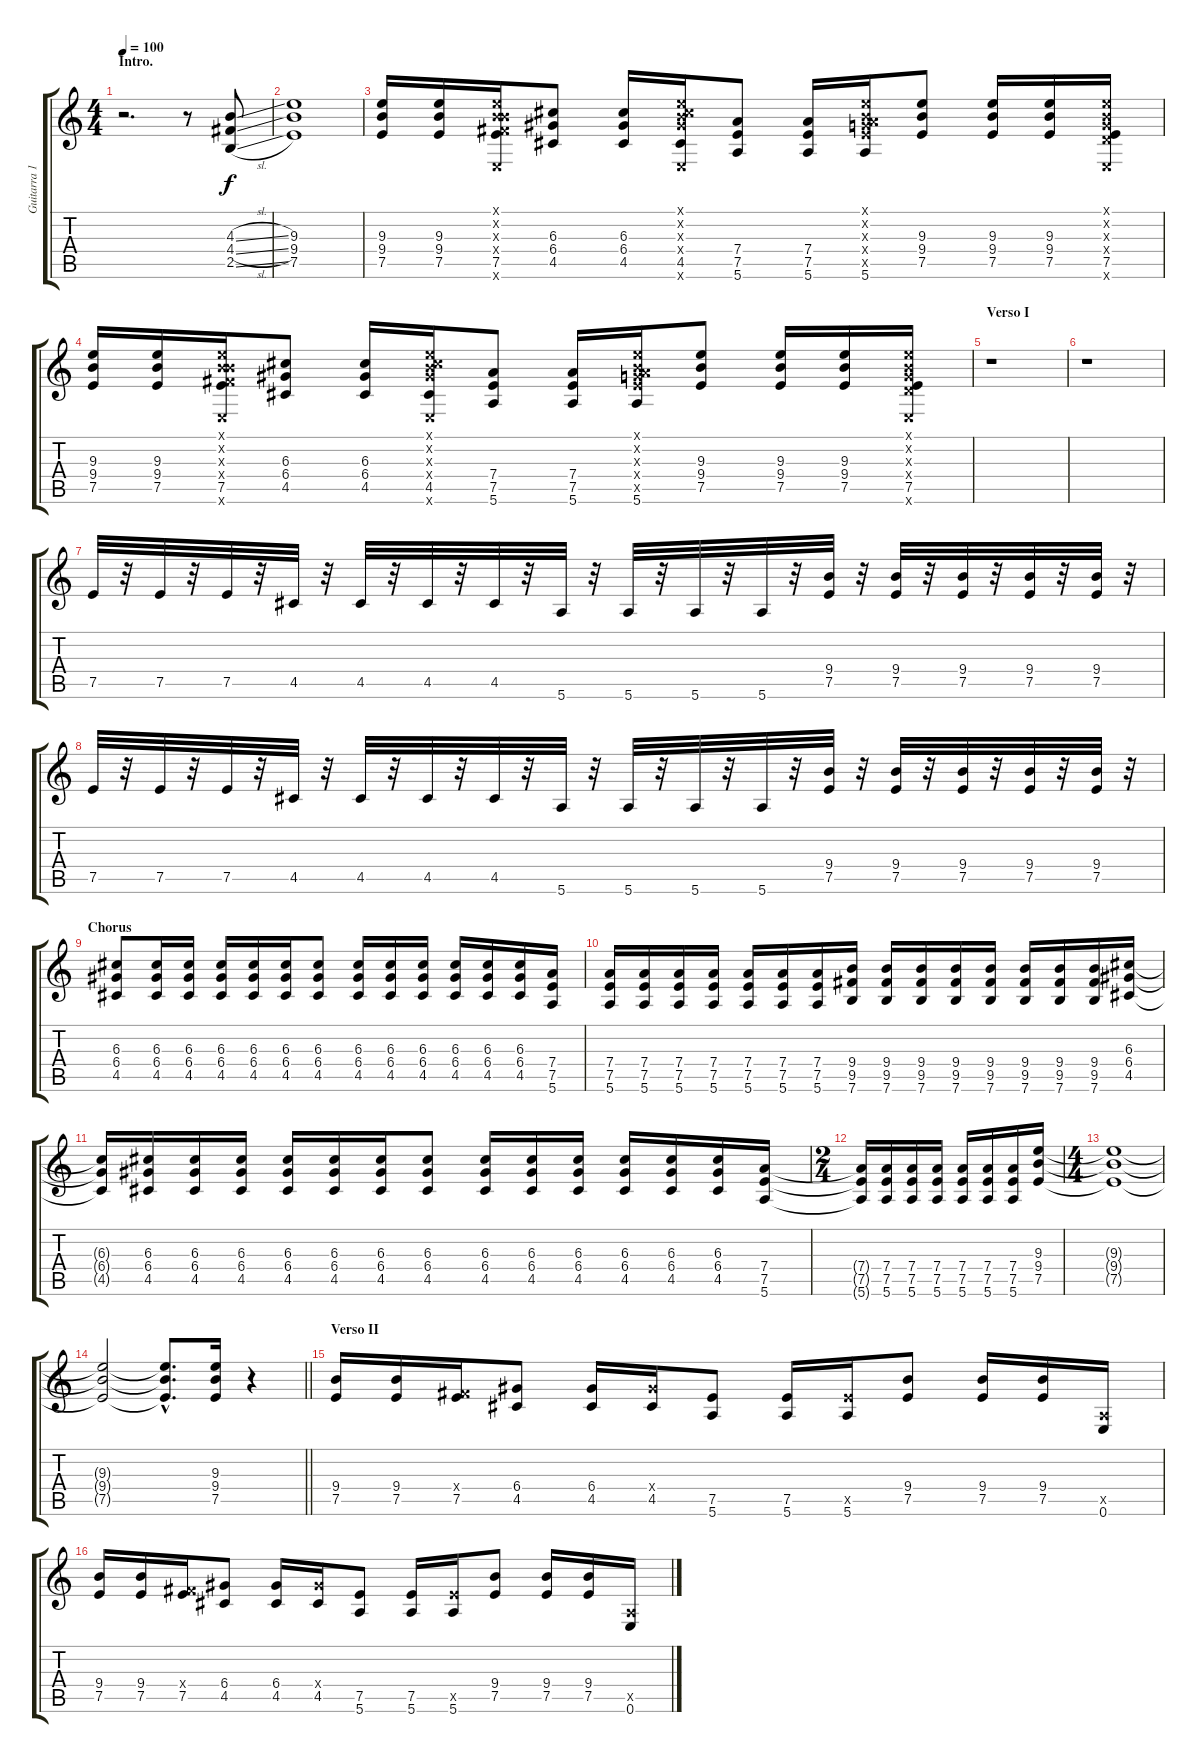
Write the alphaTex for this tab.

\track ("Guitarra 1 - Erik Ohlsson" "Guitarra 1") {instrument distortionguitar}
\staff {score tabs}
\tuning (E4 B3 G3 D3 A2 E2) {hide}
\ts (4 4)
\section ("" "Intro.")
\tempo 100
\clef g2
\ks c
r.2{d dy f instrument distortionguitar} r.8 (4.3{sl} 4.4{sl} 2.5{sl}).8 |
(9.3 9.4 7.5).1 |
(9.3 9.4 7.5).16 (9.3 9.4 7.5).16 (0.1{x} 0.2{x} 4.3{x} 4.4{x} 7.5 0.6{x}).16 (6.3 6.4 4.5).8 (6.3 6.4 4.5).16 (0.1{x} 0.2{x} 6.3{x} 6.4{x} 4.5 0.6{x}).16 (7.4 7.5 5.6).8 (7.4 7.5 5.6).16 (0.1{x} 0.2{x} 0.3{x} 7.4{x} 7.5{x} 5.6).16 (9.3 9.4 7.5).8 (9.3 9.4 7.5).16 (9.3 9.4 7.5).16 (0.1{x} 0.2{x} 0.3{x} 0.4{x} 7.5 0.6{x}).16 |
(9.3 9.4 7.5).16 (9.3 9.4 7.5).16 (0.1{x} 0.2{x} 4.3{x} 4.4{x} 7.5 0.6{x}).16 (6.3 6.4 4.5).8 (6.3 6.4 4.5).16 (0.1{x} 0.2{x} 6.3{x} 6.4{x} 4.5 0.6{x}).16 (7.4 7.5 5.6).8 (7.4 7.5 5.6).16 (0.1{x} 0.2{x} 0.3{x} 7.4{x} 7.5{x} 5.6).16 (9.3 9.4 7.5).8 (9.3 9.4 7.5).16 (9.3 9.4 7.5).16 (0.1{x} 0.2{x} 0.3{x} 0.4{x} 7.5 0.6{x}).16 |
\section ("" "Verso I")
r.1 |
r.1 |
7.5.32 r.32 7.5.32 r.32 7.5.32 r.32 4.5.32 r.32 4.5.32 r.32 4.5.32 r.32 4.5.32 r.32 5.6.32 r.32 5.6.32 r.32 5.6.32 r.32 5.6.32 r.32 (9.4 7.5).32 r.32 (9.4 7.5).32 r.32 (9.4 7.5).32 r.32 (9.4 7.5).32 r.32 (9.4 7.5).32 r.32 |
7.5.32 r.32 7.5.32 r.32 7.5.32 r.32 4.5.32 r.32 4.5.32 r.32 4.5.32 r.32 4.5.32 r.32 5.6.32 r.32 5.6.32 r.32 5.6.32 r.32 5.6.32 r.32 (9.4 7.5).32 r.32 (9.4 7.5).32 r.32 (9.4 7.5).32 r.32 (9.4 7.5).32 r.32 (9.4 7.5).32 r.32 |
\section ("" "Chorus")
(6.3 6.4 4.5).8 (6.3 6.4 4.5).16 (6.3 6.4 4.5).16 (6.3 6.4 4.5).16 (6.3 6.4 4.5).16 (6.3 6.4 4.5).16 (6.3 6.4 4.5).8 (6.3 6.4 4.5).16 (6.3 6.4 4.5).16 (6.3 6.4 4.5).16 (6.3 6.4 4.5).16 (6.3 6.4 4.5).16 (6.3 6.4 4.5).16 (7.4 7.5 5.6).16 |
(7.4 7.5 5.6).16 (7.4 7.5 5.6).16 (7.4 7.5 5.6).16 (7.4 7.5 5.6).16 (7.4 7.5 5.6).16 (7.4 7.5 5.6).16 (7.4 7.5 5.6).16 (9.4 9.5 7.6).16 (9.4 9.5 7.6).16 (9.4 9.5 7.6).16 (9.4 9.5 7.6).16 (9.4 9.5 7.6).16 (9.4 9.5 7.6).16 (9.4 9.5 7.6).16 (9.4 9.5 7.6).16 (6.3 6.4 4.5).16 |
(6.3{t} 6.4{t} 4.5{t}).16 (6.3 6.4 4.5).16 (6.3 6.4 4.5).16 (6.3 6.4 4.5).16 (6.3 6.4 4.5).16 (6.3 6.4 4.5).16 (6.3 6.4 4.5).16 (6.3 6.4 4.5).8 (6.3 6.4 4.5).16 (6.3 6.4 4.5).16 (6.3 6.4 4.5).16 (6.3 6.4 4.5).16 (6.3 6.4 4.5).16 (6.3 6.4 4.5).16 (7.4 7.5 5.6).16 |
\ts (2 4)
(7.4{t} 7.5{t} 5.6{t}).16 (7.4 7.5 5.6).16 (7.4 7.5 5.6).16 (7.4 7.5 5.6).16 (7.4 7.5 5.6).16 (7.4 7.5 5.6).16 (7.4 7.5 5.6).16 (9.3 9.4 7.5).16 |
\ts (4 4)
(9.3{t} 9.4{t} 7.5{t}).1 |
\barLineRight lightlight
(9.3{t} 9.4{t} 7.5{t}).2 (9.3{hac t} 9.4{hac t} 7.5{hac t}).8{d} (9.3 9.4 7.5).16 r.4 |
\section ("" "Verso II")
(9.4 7.5).16 (9.4 7.5).16 (4.4{x} 7.5).16 (6.4 4.5).8 (6.4 4.5).16 (6.4{x} 4.5).16 (7.5 5.6).8 (7.5 5.6).16 (7.5{x} 5.6).16 (9.4 7.5).8 (9.4 7.5).16 (9.4 7.5).16 (0.5{x} 0.6).16 |
(9.4 7.5).16 (9.4 7.5).16 (4.4{x} 7.5).16 (6.4 4.5).8 (6.4 4.5).16 (6.4{x} 4.5).16 (7.5 5.6).8 (7.5 5.6).16 (7.5{x} 5.6).16 (9.4 7.5).8 (9.4 7.5).16 (9.4 7.5).16 (0.5{x} 0.6).16
